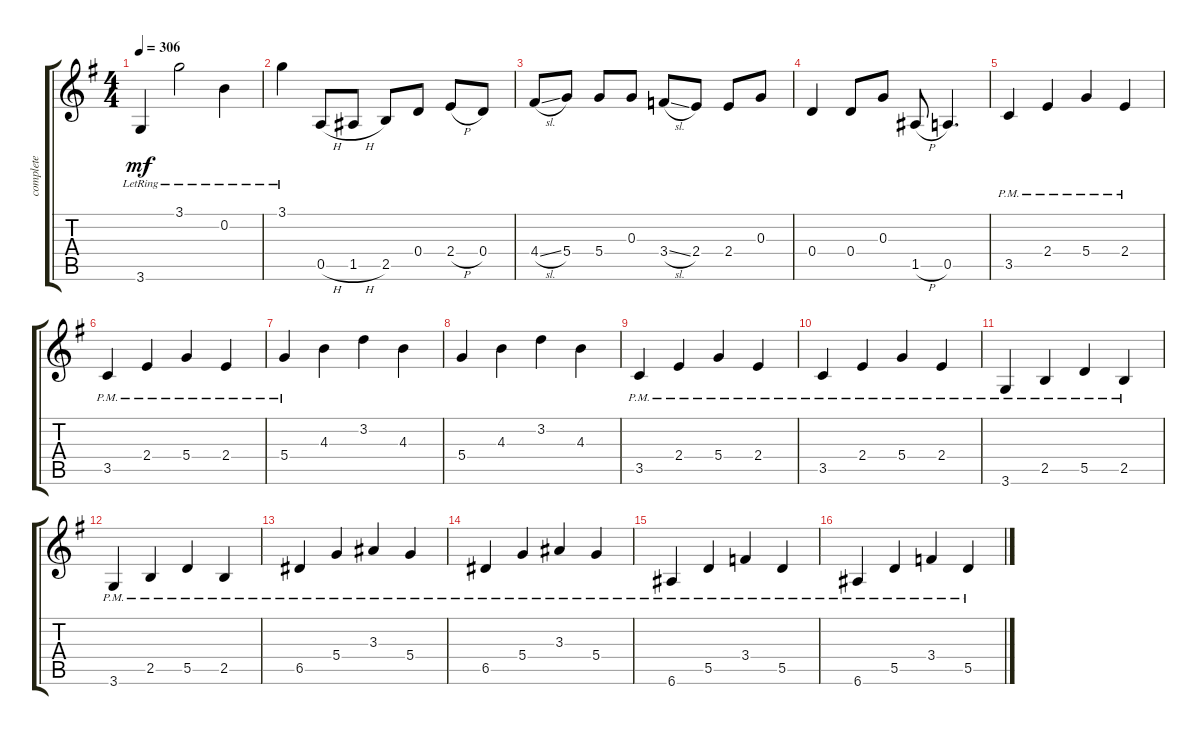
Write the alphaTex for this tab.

\track ("complete" "complete") {instrument electricguitarclean}
\staff {score tabs}
\tuning (E4 B3 G3 D3 A2 E2) {hide}
\ts (4 4)
\tempo 306
\clef g2
\ks g
3.6{lr}.4{dy mf} 3.1{lr}.2 0.2{lr}.4 |
3.1{lr}.4 0.5{h}.8 1.5{h}.8 2.5.8 0.4.8 2.4{h}.8 0.4.8 |
4.4{sl}.8 5.4.8 5.4.8 0.3.8 3.4{sl}.8 2.4.8 2.4.8 0.3.8 |
0.4.4 0.4.8 0.3.8 1.5{h}.8 0.5.4{d} |
3.5{pm}.4 2.4{pm}.4 5.4{pm}.4 2.4{pm}.4 |
3.5{pm}.4 2.4{pm}.4 5.4{pm}.4 2.4{pm}.4 |
5.4{pm}.4 4.3.4 3.2.4 4.3.4 |
5.4.4 4.3.4 3.2.4 4.3.4 |
3.5{pm}.4 2.4{pm}.4 5.4{pm}.4 2.4{pm}.4 |
3.5{pm}.4 2.4{pm}.4 5.4{pm}.4 2.4{pm}.4 |
3.6{pm}.4 2.5{pm}.4 5.5{pm}.4 2.5{pm}.4 |
3.6{pm}.4 2.5{pm}.4 5.5{pm}.4 2.5{pm}.4 |
6.5{pm}.4 5.4{pm}.4 3.3{pm}.4 5.4{pm}.4 |
6.5{pm}.4 5.4{pm}.4 3.3{pm}.4 5.4{pm}.4 |
6.6{pm}.4 5.5{pm}.4 3.4{pm}.4 5.5{pm}.4 |
6.6{pm}.4 5.5{pm}.4 3.4{pm}.4 5.5{pm}.4
